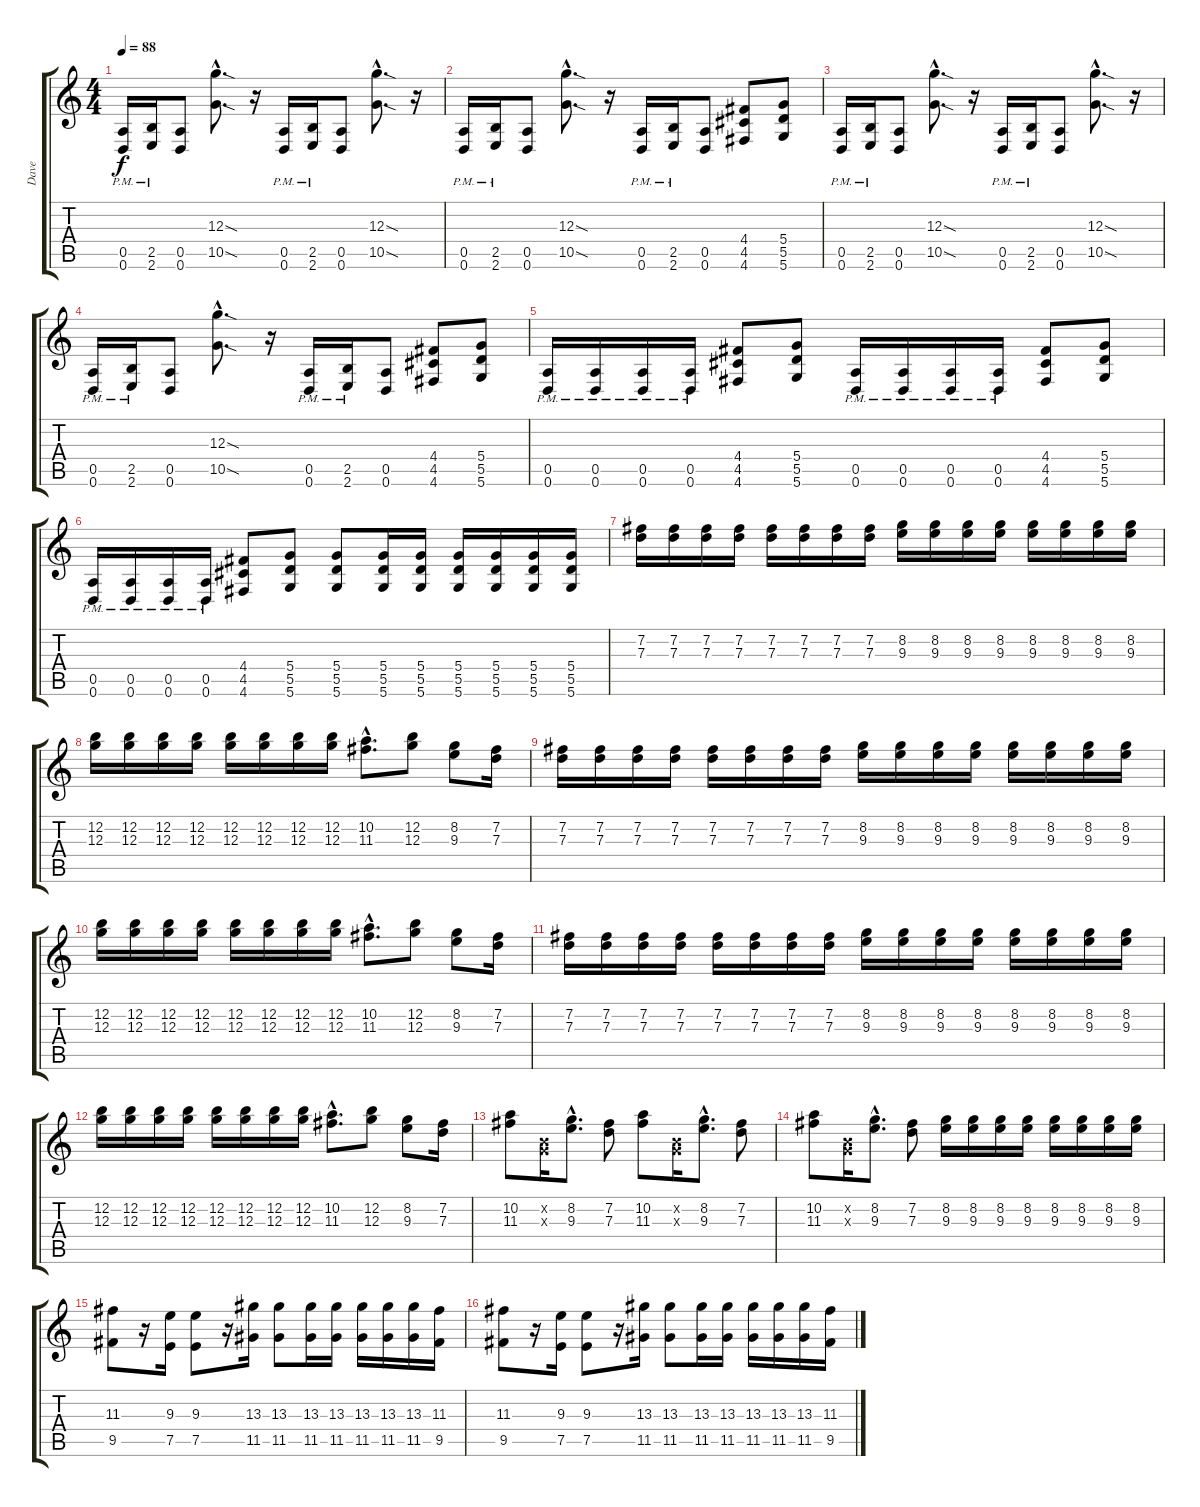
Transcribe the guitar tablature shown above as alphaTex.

\track ("Dave" "Dave") {instrument distortionguitar}
\staff {score tabs}
\tuning (E4 B3 G3 D3 A2 D2) {hide}
\ts (4 4)
\tempo 88
\clef g2
\ks c
(0.5{pm} 0.6{pm}).16{dy f} (2.5{pm} 2.6{pm}).16 (0.5 0.6).8 (12.3{sod hac} 10.5{sod hac}).8{d} r.16 (0.5{pm} 0.6{pm}).16 (2.5{pm} 2.6{pm}).16 (0.5 0.6).8 (12.3{sod hac} 10.5{sod hac}).8{d} r.16 |
(0.5{pm} 0.6{pm}).16 (2.5{pm} 2.6{pm}).16 (0.5 0.6).8 (12.3{sod hac} 10.5{sod hac}).8{d} r.16 (0.5{pm} 0.6{pm}).16 (2.5{pm} 2.6{pm}).16 (0.5 0.6).8 (4.4 4.5 4.6).8 (5.4 5.5 5.6).8 |
(0.5{pm} 0.6{pm}).16 (2.5{pm} 2.6{pm}).16 (0.5 0.6).8 (12.3{sod hac} 10.5{sod hac}).8{d} r.16 (0.5{pm} 0.6{pm}).16 (2.5{pm} 2.6{pm}).16 (0.5 0.6).8 (12.3{sod hac} 10.5{sod hac}).8{d} r.16 |
(0.5{pm} 0.6{pm}).16 (2.5{pm} 2.6{pm}).16 (0.5 0.6).8 (12.3{sod hac} 10.5{sod hac}).8{d} r.16 (0.5{pm} 0.6{pm}).16 (2.5{pm} 2.6{pm}).16 (0.5 0.6).8 (4.4 4.5 4.6).8 (5.4 5.5 5.6).8 |
(0.5{pm} 0.6{pm}).16 (0.5{pm} 0.6{pm}).16 (0.5{pm} 0.6{pm}).16 (0.5{pm} 0.6{pm}).16 (4.4 4.5 4.6).8 (5.4 5.5 5.6).8 (0.5{pm} 0.6{pm}).16 (0.5{pm} 0.6{pm}).16 (0.5{pm} 0.6{pm}).16 (0.5{pm} 0.6{pm}).16 (4.4 4.5 4.6).8 (5.4 5.5 5.6).8 |
(0.5{pm} 0.6{pm}).16 (0.5{pm} 0.6{pm}).16 (0.5{pm} 0.6{pm}).16 (0.5{pm} 0.6{pm}).16 (4.4 4.5 4.6).8 (5.4 5.5 5.6).8 (5.4 5.5 5.6).8 (5.4 5.5 5.6).16 (5.4 5.5 5.6).16 (5.4 5.5 5.6).16 (5.4 5.5 5.6).16 (5.4 5.5 5.6).16 (5.4 5.5 5.6).16 |
(7.2 7.3).16 (7.2 7.3).16 (7.2 7.3).16 (7.2 7.3).16 (7.2 7.3).16 (7.2 7.3).16 (7.2 7.3).16 (7.2 7.3).16 (8.2 9.3).16 (8.2 9.3).16 (8.2 9.3).16 (8.2 9.3).16 (8.2 9.3).16 (8.2 9.3).16 (8.2 9.3).16 (8.2 9.3).16 |
(12.2 12.3).16 (12.2 12.3).16 (12.2 12.3).16 (12.2 12.3).16 (12.2 12.3).16 (12.2 12.3).16 (12.2 12.3).16 (12.2 12.3).16 (10.2{hac} 11.3{hac}).8{d} (12.2 12.3).8 (8.2 9.3).8 (7.2 7.3).16 |
(7.2 7.3).16 (7.2 7.3).16 (7.2 7.3).16 (7.2 7.3).16 (7.2 7.3).16 (7.2 7.3).16 (7.2 7.3).16 (7.2 7.3).16 (8.2 9.3).16 (8.2 9.3).16 (8.2 9.3).16 (8.2 9.3).16 (8.2 9.3).16 (8.2 9.3).16 (8.2 9.3).16 (8.2 9.3).16 |
(12.2 12.3).16 (12.2 12.3).16 (12.2 12.3).16 (12.2 12.3).16 (12.2 12.3).16 (12.2 12.3).16 (12.2 12.3).16 (12.2 12.3).16 (10.2{hac} 11.3{hac}).8{d} (12.2 12.3).8 (8.2 9.3).8 (7.2 7.3).16 |
(7.2 7.3).16 (7.2 7.3).16 (7.2 7.3).16 (7.2 7.3).16 (7.2 7.3).16 (7.2 7.3).16 (7.2 7.3).16 (7.2 7.3).16 (8.2 9.3).16 (8.2 9.3).16 (8.2 9.3).16 (8.2 9.3).16 (8.2 9.3).16 (8.2 9.3).16 (8.2 9.3).16 (8.2 9.3).16 |
(12.2 12.3).16 (12.2 12.3).16 (12.2 12.3).16 (12.2 12.3).16 (12.2 12.3).16 (12.2 12.3).16 (12.2 12.3).16 (12.2 12.3).16 (10.2{hac} 11.3{hac}).8{d} (12.2 12.3).8 (8.2 9.3).8 (7.2 7.3).16 |
(10.2 11.3).8 (0.2{x} 0.3{x}).16 (8.2{hac} 9.3{hac}).8{d} (7.2 7.3).8 (10.2 11.3).8 (0.2{x} 0.3{x}).16 (8.2{hac} 9.3{hac}).8{d} (7.2 7.3).8 |
(10.2 11.3).8 (0.2{x} 0.3{x}).16 (8.2{hac} 9.3{hac}).8{d} (7.2 7.3).8 (8.2 9.3).16 (8.2 9.3).16 (8.2 9.3).16 (8.2 9.3).16 (8.2 9.3).16 (8.2 9.3).16 (8.2 9.3).16 (8.2 9.3).16 |
(11.3 9.5).8 r.16 (9.3 7.5).16 (9.3 7.5).8 r.16 (13.3 11.5).16 (13.3 11.5).8 (13.3 11.5).16 (13.3 11.5).16 (13.3 11.5).16 (13.3 11.5).16 (13.3 11.5).16 (11.3 9.5).16 |
(11.3 9.5).8 r.16 (9.3 7.5).16 (9.3 7.5).8 r.16 (13.3 11.5).16 (13.3 11.5).8 (13.3 11.5).16 (13.3 11.5).16 (13.3 11.5).16 (13.3 11.5).16 (13.3 11.5).16 (11.3 9.5).16
